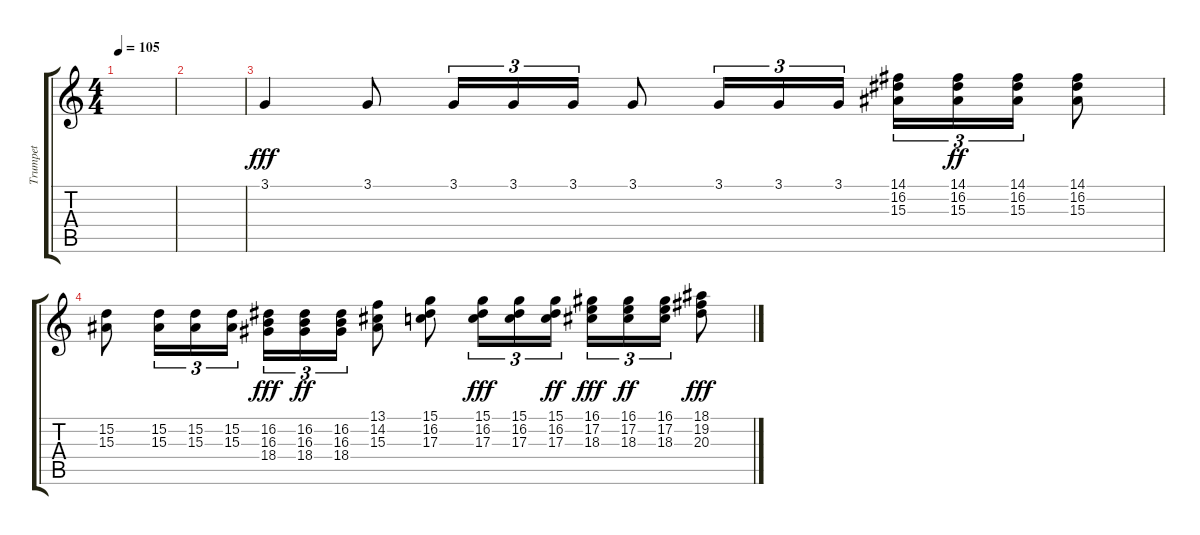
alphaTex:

\track ("Trumpet" "Trumpet") {instrument trumpet}
\staff {score tabs}
\tuning (E4 B3 G3 D3 A2 E2) {hide}
\ts (4 4)
\tempo 105
\clef g2
\ks c
|
|
3.1.4{dy fff} 3.1.8 3.1.16{tu (3 2)} 3.1.16{tu (3 2)} 3.1.16{tu (3 2)} 3.1.8 3.1.16{tu (3 2)} 3.1.16{tu (3 2)} 3.1.16{tu (3 2)} (14.1 16.2 15.3).16{tu (3 2)} (14.1 16.2 15.3).16{tu (3 2) dy ff} (14.1 16.2 15.3).16{tu (3 2)} (14.1 16.2 15.3).8 |
(15.2 15.3).8 (15.2 15.3).16{tu (3 2)} (15.2 15.3).16{tu (3 2)} (15.2 15.3).16{tu (3 2)} (16.2 16.3 18.4).16{tu (3 2) dy fff} (16.2 16.3 18.4).16{tu (3 2) dy ff} (16.2 16.3 18.4).16{tu (3 2)} (13.1 14.2 15.3).8 (15.1 16.2 17.3).8 (15.1 16.2 17.3).16{tu (3 2) dy fff} (15.1 16.2 17.3).16{tu (3 2)} (15.1 16.2 17.3).16{tu (3 2) dy ff} (16.1 17.2 18.3).16{tu (3 2) dy fff} (16.1 17.2 18.3).16{tu (3 2) dy ff} (16.1 17.2 18.3).16{tu (3 2)} (18.1 19.2 20.3).8{dy fff}
